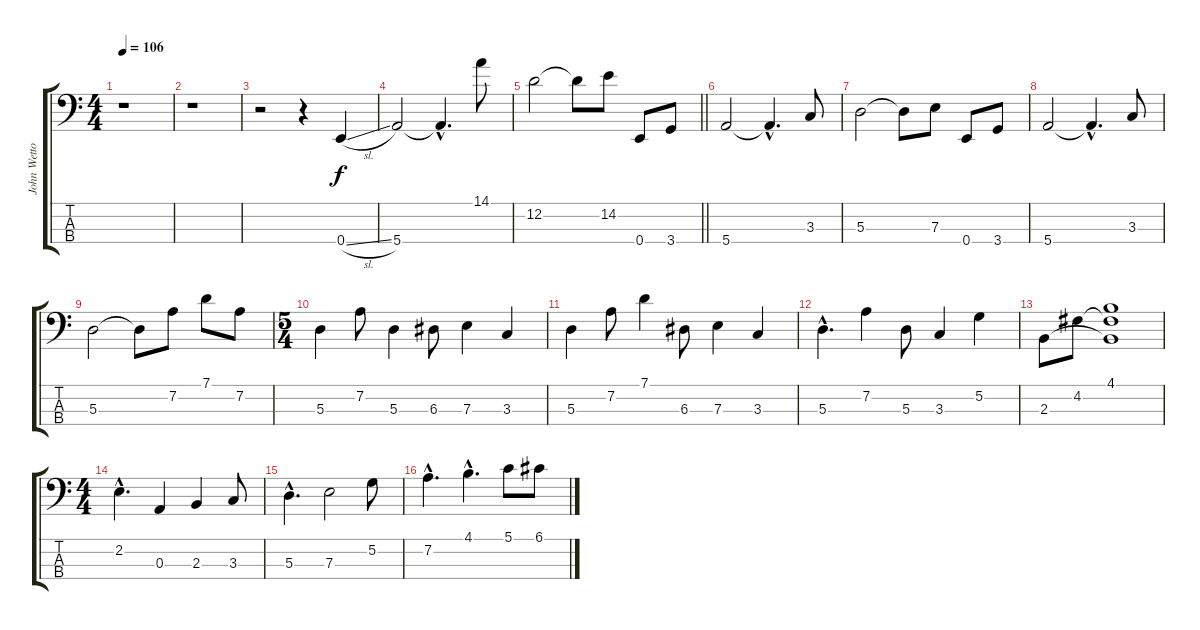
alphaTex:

\track ("John Wetton - Basse" "John Wetto") {instrument electricbassfinger}
\staff {score tabs}
\tuning (G2 D2 A1 E1) {hide}
\ts (4 4)
\tempo 106
\clef f4
\ks c
r.1{dy f instrument electricbassfinger} |
r.1 |
r.2 r.4 0.4{sl}.4 |
5.4.2 5.4{hac t}.4{d} 14.1.8 |
\barLineRight lightlight
12.2.2 12.2{t}.8 14.2.8 0.4.8 3.4.8 |
5.4.2 5.4{hac t}.4{d} 3.3.8 |
5.3.2 5.3{t}.8 7.3.8 0.4.8 3.4.8 |
5.4.2 5.4{hac t}.4{d} 3.3.8 |
5.3.2 5.3{t}.8 7.2.8 7.1.8 7.2.8 |
\ts (5 4)
5.3.4 7.2.8 5.3.4 6.3.8 7.3.4 3.3.4 |
5.3.4 7.2.8 7.1.4 6.3.8 7.3.4 3.3.4 |
5.3{hac}.4{d} 7.2.4 5.3.8 3.3.4 5.2.4 |
2.3.8 4.2.8 (4.1 4.2{t} 2.3{t}).1 |
\ts (4 4)
2.2{hac}.4{d} 0.3.4 2.3.4 3.3.8 |
5.3{hac}.4{d} 7.3.2 5.2.8 |
7.2{hac}.4{d} 4.1{hac}.4{d} 5.1.8 6.1.8
